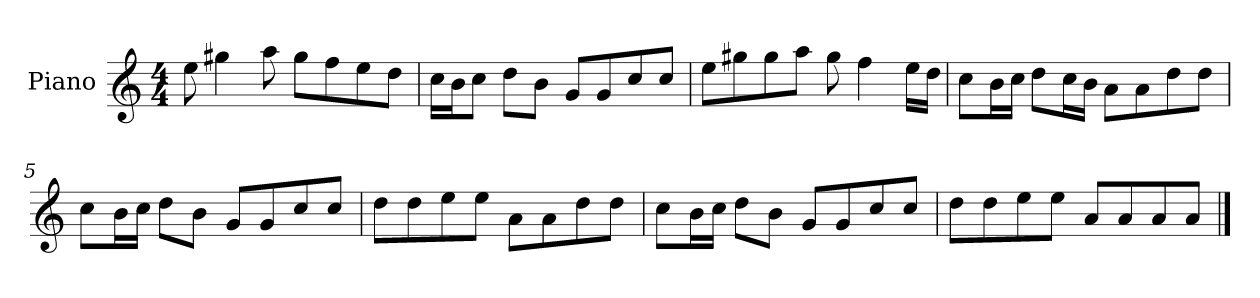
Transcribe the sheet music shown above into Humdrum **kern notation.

**kern
*part1
*staff1
*I"Piano
*I'P-no
*clefG2
*k[]
*M4/4
*MM90
=1
8ee\
4gg#X\
8aa\
8gg#\L
8ff\
8ee\
8dd\J
=2
16cc\LL
16b\J
8cc\J
8dd\L
8b\J
8g/L
8g/
8cc/
8cc/J
=3
8ee\L
8gg#X\
8gg#\
8aa\J
8gg#\
4ff\
16ee\LL
16dd\JJ
=4
8cc\L
16b\L
16cc\JJ
8dd\L
16cc\L
16b\JJ
8a\L
8a\
8dd\
8dd\J
!!LO:LB:g=z
=5
8cc\L
16b\L
16cc\JJ
8dd\L
8b\J
8g/L
8g/
8cc/
8cc/J
=6
8dd\L
8dd\
8ee\
8ee\J
8a\L
8a\
8dd\
8dd\J
=7
8cc\L
16b\L
16cc\JJ
8dd\L
8b\J
8g/L
8g/
8cc/
8cc/J
=8
8dd\L
8dd\
8ee\
8ee\J
8a/L
8a/
8a/
8a/J
==
*-
